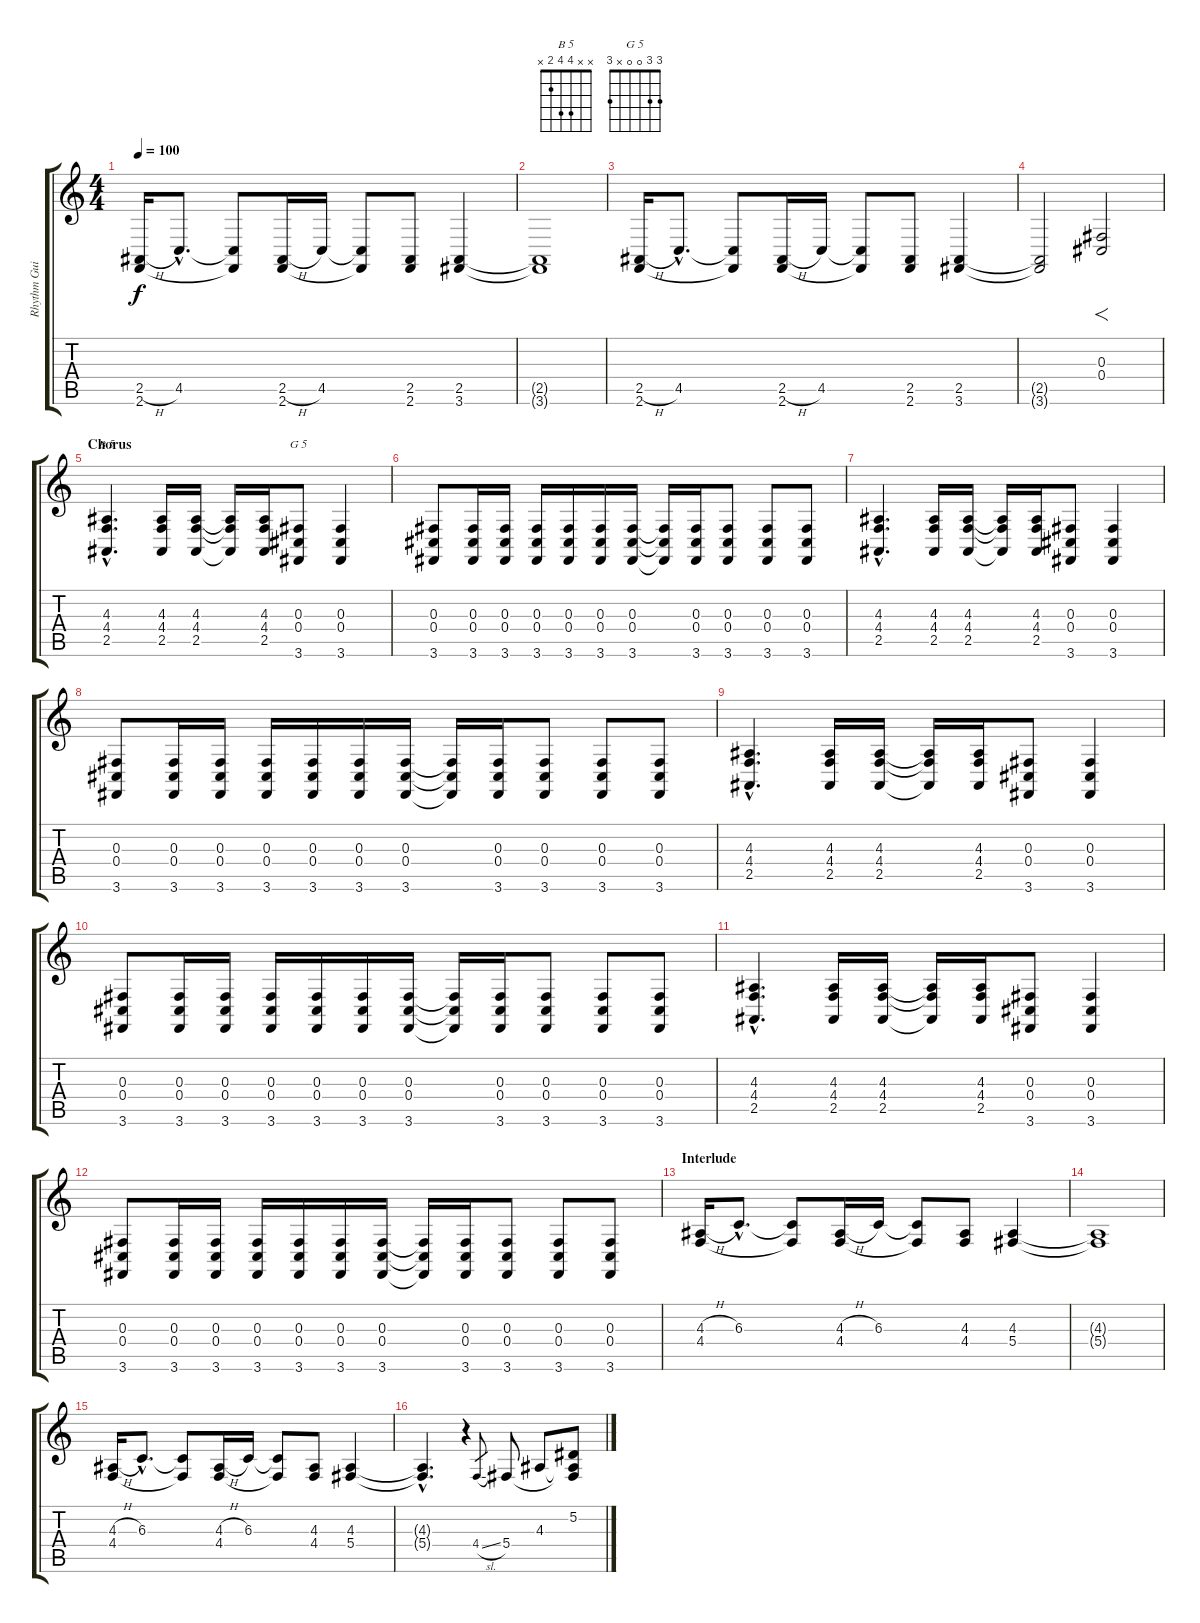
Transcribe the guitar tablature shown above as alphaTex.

\track ("Rhythm Guitar 2" "Rhythm Gui") {instrument lead1square}
\staff {score tabs}
\tuning (Eb4 Bb3 Gb3 Db3 Ab2 Eb2) {hide}
\chord ("B 5" x x 4 4 2 x)
\chord ("G 5" 3 3 0 0 x 3)
\ts (4 4)
\tempo 100
\clef g2
\ks c
(2.5{h} 2.6).16{dy f} 4.5{hac}.8{d} (4.5{t} 2.6{t}).8 (2.5{h} 2.6).16 4.5.16 (4.5{t} 2.6{t}).8 (2.5 2.6).8 (2.5 3.6).4 |
(2.5{t} 3.6{t}).1 |
(2.5{h} 2.6).16 4.5{hac}.8{d} (4.5{t} 2.6{t}).8 (2.5{h} 2.6).16 4.5.16 (4.5{t} 2.6{t}).8 (2.5 2.6).8 (2.5 3.6).4 |
(2.5{t} 3.6{t}).2 (0.3 0.4).2{f} |
\section ("" "Chorus")
(4.3{hac} 4.4{hac} 2.5{hac}).4{d ch "B 5"} (4.3 4.4 2.5).16 (4.3 4.4 2.5).16 (4.3{t} 4.4{t} 2.5{t}).16 (4.3 4.4 2.5).16 (0.3 0.4 3.6).8{ch "G 5"} (0.3 0.4 3.6).4 |
(0.3 0.4 3.6).8 (0.3 0.4 3.6).16 (0.3 0.4 3.6).16 (0.3 0.4 3.6).16 (0.3 0.4 3.6).16 (0.3 0.4 3.6).16 (0.3 0.4 3.6).16 (0.3{t} 0.4{t} 3.6{t}).16 (0.3 0.4 3.6).16 (0.3 0.4 3.6).8 (0.3 0.4 3.6).8 (0.3 0.4 3.6).8 |
(4.3{hac} 4.4{hac} 2.5{hac}).4{d} (4.3 4.4 2.5).16 (4.3 4.4 2.5).16 (4.3{t} 4.4{t} 2.5{t}).16 (4.3 4.4 2.5).16 (0.3 0.4 3.6).8 (0.3 0.4 3.6).4 |
(0.3 0.4 3.6).8 (0.3 0.4 3.6).16 (0.3 0.4 3.6).16 (0.3 0.4 3.6).16 (0.3 0.4 3.6).16 (0.3 0.4 3.6).16 (0.3 0.4 3.6).16 (0.3{t} 0.4{t} 3.6{t}).16 (0.3 0.4 3.6).16 (0.3 0.4 3.6).8 (0.3 0.4 3.6).8 (0.3 0.4 3.6).8 |
(4.3{hac} 4.4{hac} 2.5{hac}).4{d} (4.3 4.4 2.5).16 (4.3 4.4 2.5).16 (4.3{t} 4.4{t} 2.5{t}).16 (4.3 4.4 2.5).16 (0.3 0.4 3.6).8 (0.3 0.4 3.6).4 |
(0.3 0.4 3.6).8 (0.3 0.4 3.6).16 (0.3 0.4 3.6).16 (0.3 0.4 3.6).16 (0.3 0.4 3.6).16 (0.3 0.4 3.6).16 (0.3 0.4 3.6).16 (0.3{t} 0.4{t} 3.6{t}).16 (0.3 0.4 3.6).16 (0.3 0.4 3.6).8 (0.3 0.4 3.6).8 (0.3 0.4 3.6).8 |
(4.3{hac} 4.4{hac} 2.5{hac}).4{d} (4.3 4.4 2.5).16 (4.3 4.4 2.5).16 (4.3{t} 4.4{t} 2.5{t}).16 (4.3 4.4 2.5).16 (0.3 0.4 3.6).8 (0.3 0.4 3.6).4 |
(0.3 0.4 3.6).8 (0.3 0.4 3.6).16 (0.3 0.4 3.6).16 (0.3 0.4 3.6).16 (0.3 0.4 3.6).16 (0.3 0.4 3.6).16 (0.3 0.4 3.6).16 (0.3{t} 0.4{t} 3.6{t}).16 (0.3 0.4 3.6).16 (0.3 0.4 3.6).8 (0.3 0.4 3.6).8 (0.3 0.4 3.6).8 |
\section ("" "Interlude")
(4.3{h} 4.4).16 6.3{hac}.8{d} (6.3{t} 4.4{t}).8 (4.3{h} 4.4).16 6.3.16 (6.3{t} 4.4{t}).8 (4.3 4.4).8 (4.3 5.4).4 |
(4.3{t} 5.4{t}).1 |
(4.3{h} 4.4).16 6.3{hac}.8{d} (6.3{t} 4.4{t}).8 (4.3{h} 4.4).16 6.3.16 (6.3{t} 4.4{t}).8 (4.3 4.4).8 (4.3 5.4).4 |
(4.3{hac t} 5.4{hac t}).4{d} r.4 4.4{sl}.8{gr} 5.4.8 4.3.8 (5.2 4.3{t} 5.4{t}).8
